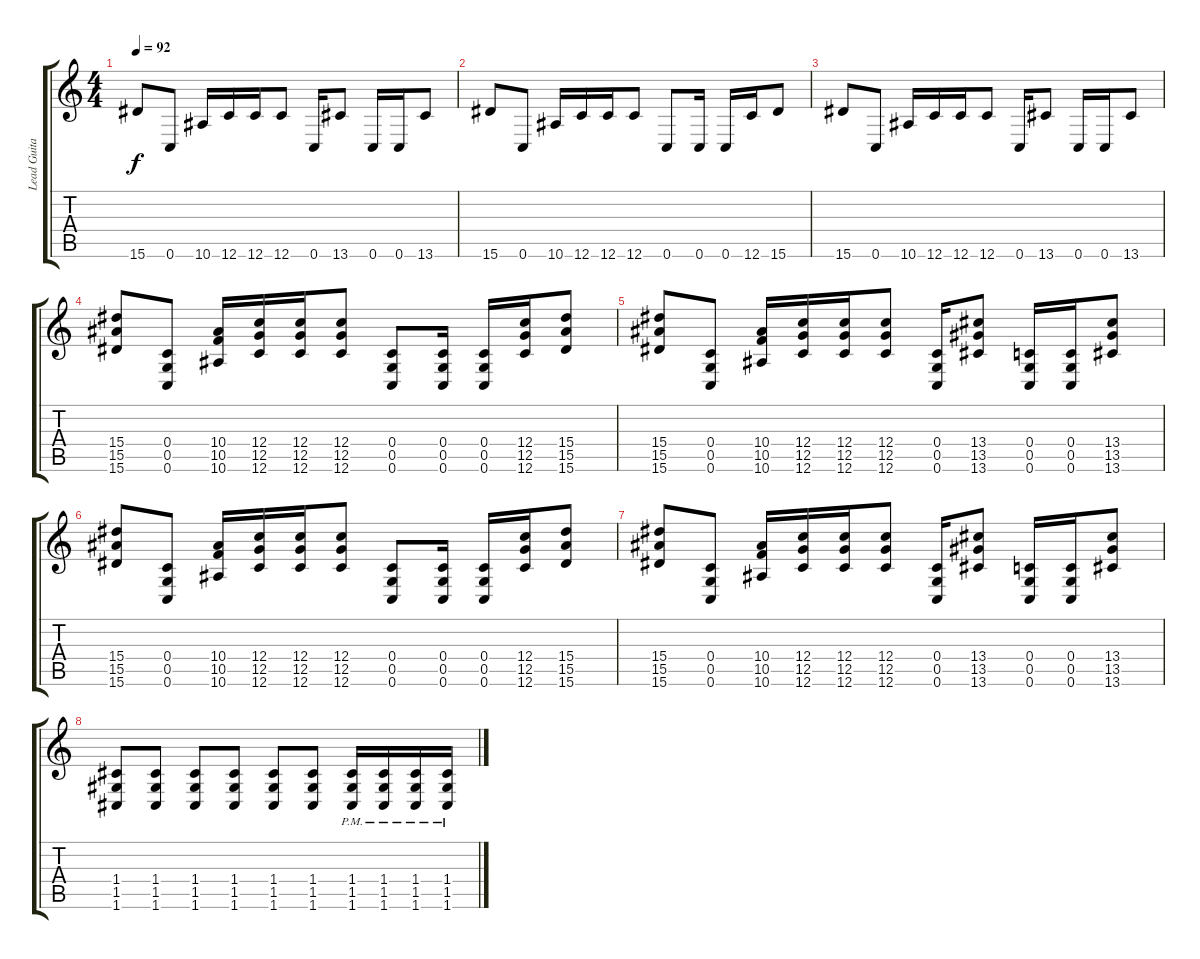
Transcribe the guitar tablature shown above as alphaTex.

\track ("Lead Guitar" "Lead Guita") {instrument distortionguitar}
\staff {score tabs}
\tuning (D4 A3 F3 C3 G2 C2) {hide}
\ts (4 4)
\tempo 92
\clef g2
\ks c
15.6.8{dy f} 0.6.8 10.6.16 12.6.16 12.6.16 12.6.8 0.6.16 13.6.8 0.6.16 0.6.16 13.6.8 |
15.6.8 0.6.8 10.6.16 12.6.16 12.6.16 12.6.8 0.6.8 0.6.16 0.6.16 12.6.16 15.6.8 |
15.6.8 0.6.8 10.6.16 12.6.16 12.6.16 12.6.8 0.6.16 13.6.8 0.6.16 0.6.16 13.6.8 |
(15.4 15.5 15.6).8 (0.4 0.5 0.6).8 (10.4 10.5 10.6).16 (12.4 12.5 12.6).16 (12.4 12.5 12.6).16 (12.4 12.5 12.6).8 (0.4 0.5 0.6).8 (0.4 0.5 0.6).16 (0.4 0.5 0.6).16 (12.4 12.5 12.6).16 (15.4 15.5 15.6).8 |
(15.4 15.5 15.6).8 (0.4 0.5 0.6).8 (10.4 10.5 10.6).16 (12.4 12.5 12.6).16 (12.4 12.5 12.6).16 (12.4 12.5 12.6).8 (0.4 0.5 0.6).16 (13.4 13.5 13.6).8 (0.4 0.5 0.6).16 (0.4 0.5 0.6).16 (13.4 13.5 13.6).8 |
(15.4 15.5 15.6).8 (0.4 0.5 0.6).8 (10.4 10.5 10.6).16 (12.4 12.5 12.6).16 (12.4 12.5 12.6).16 (12.4 12.5 12.6).8 (0.4 0.5 0.6).8 (0.4 0.5 0.6).16 (0.4 0.5 0.6).16 (12.4 12.5 12.6).16 (15.4 15.5 15.6).8 |
(15.4 15.5 15.6).8 (0.4 0.5 0.6).8 (10.4 10.5 10.6).16 (12.4 12.5 12.6).16 (12.4 12.5 12.6).16 (12.4 12.5 12.6).8 (0.4 0.5 0.6).16 (13.4 13.5 13.6).8 (0.4 0.5 0.6).16 (0.4 0.5 0.6).16 (13.4 13.5 13.6).8 |
(1.4 1.5 1.6).8 (1.4 1.5 1.6).8 (1.4 1.5 1.6).8 (1.4 1.5 1.6).8 (1.4 1.5 1.6).8 (1.4 1.5 1.6).8 (1.4{pm} 1.5{pm} 1.6{pm}).16 (1.4{pm} 1.5{pm} 1.6{pm}).16 (1.4{pm} 1.5{pm} 1.6{pm}).16 (1.4{pm} 1.5{pm} 1.6{pm}).16
